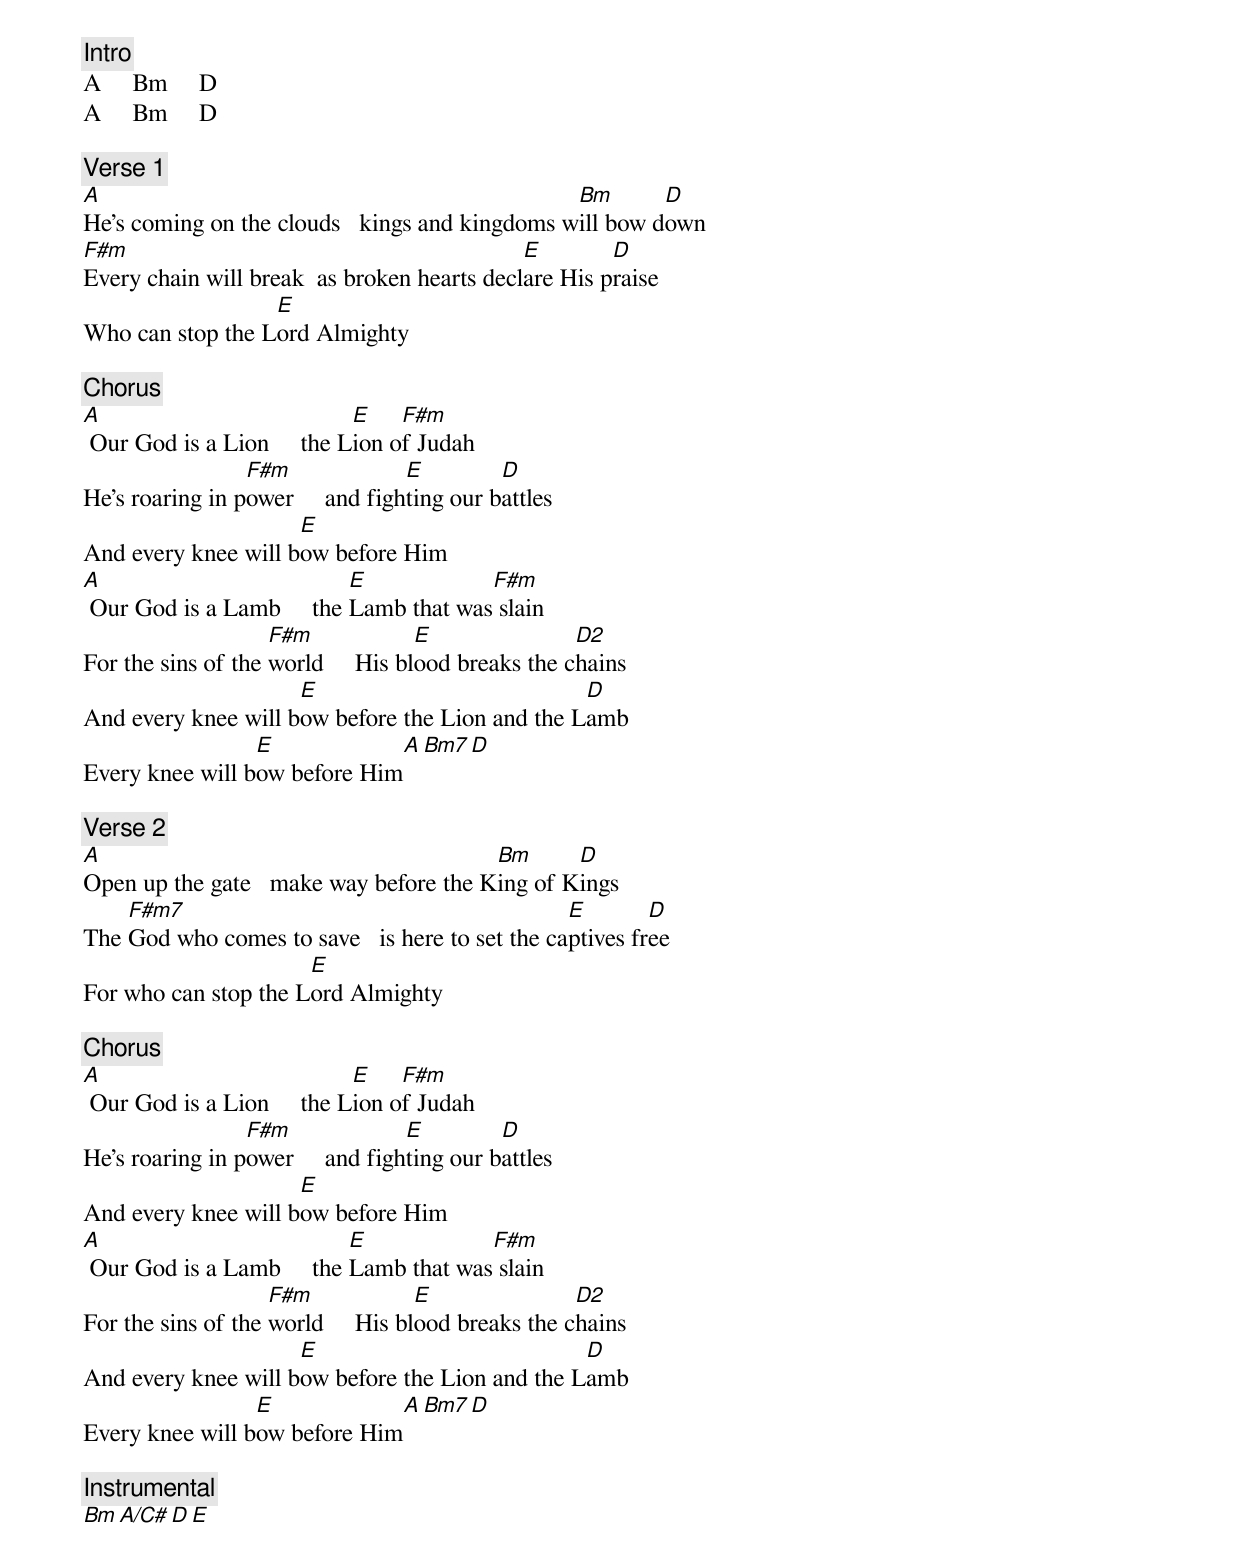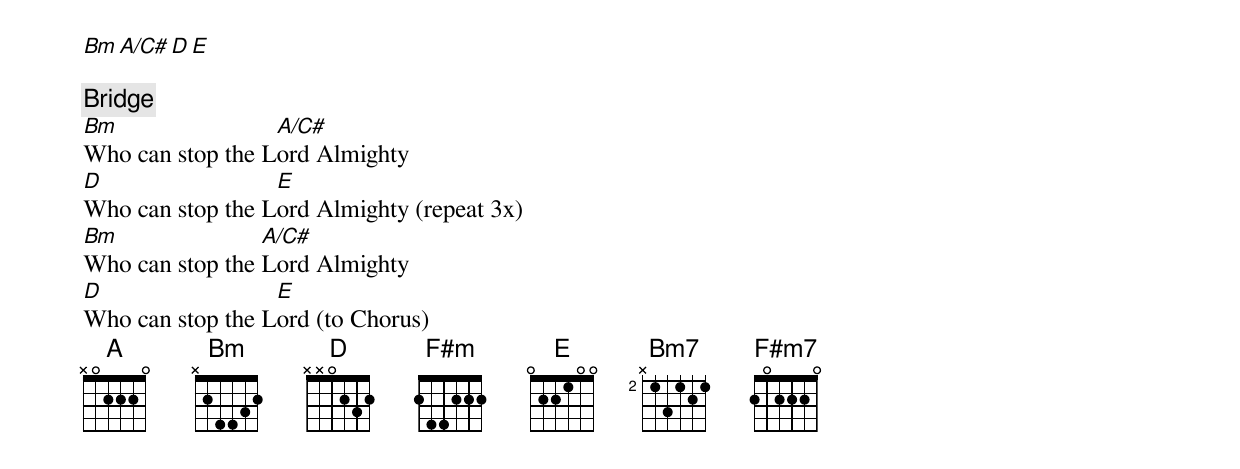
[Intro]
A     Bm     D
A     Bm     D

[Verse 1]
A                                               Bm       D
He's coming on the clouds   kings and kingdoms will bow down
F#m                                          E        D
Every chain will break  as broken hearts declare His praise
                  E
Who can stop the Lord Almighty

[Chorus]
A                           E    F#m
 Our God is a Lion     the Lion of Judah
                 F#m              E         D
He's roaring in power     and fighting our battles
                     E
And every knee will bow before Him
A                          E            F#m
 Our God is a Lamb     the Lamb that was slain
                    F#m             E               D2
For the sins of the world     His blood breaks the chains
                     E                           D
And every knee will bow before the Lion and the Lamb
                 E             A     Bm7     D
Every knee will bow before Him

[Verse 2]
A                                       Bm      D
Open up the gate   make way before the King of Kings
    F#m7                                         E        D
The God who comes to save   is here to set the captives free
                      E
For who can stop the Lord Almighty

[Chorus]
A                           E    F#m
 Our God is a Lion     the Lion of Judah
                 F#m              E         D
He's roaring in power     and fighting our battles
                     E
And every knee will bow before Him
A                          E            F#m
 Our God is a Lamb     the Lamb that was slain
                    F#m             E               D2
For the sins of the world     His blood breaks the chains
                     E                           D
And every knee will bow before the Lion and the Lamb
                 E             A     Bm7     D
Every knee will bow before Him

[Instrumental]
Bm     A/C#    D     E
Bm     A/C#    D     E

[Bridge]
Bm                A/C#
Who can stop the Lord Almighty
D                 E
Who can stop the Lord Almighty (repeat 3x)
Bm               A/C#
Who can stop the Lord Almighty
D                 E
Who can stop the Lord (to Chorus)
